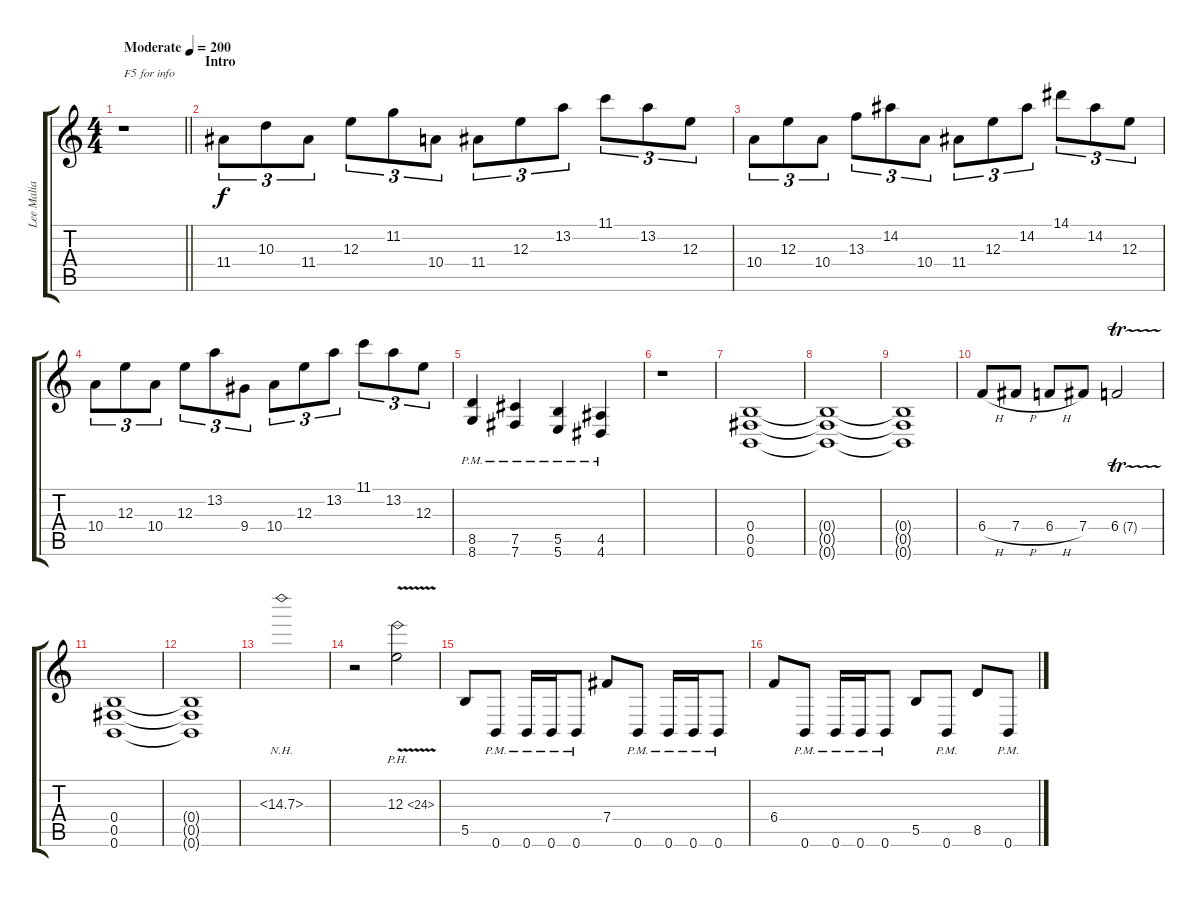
\track ("Lee Malia" "Lee Malia") {instrument distortionguitar}
\staff {score tabs}
\tuning (Db4 Ab3 E3 B2 Gb2 B1) {hide}
\ts (4 4)
\tempo (200 "Moderate")
\clef g2
\barLineRight lightlight
\ks c
r.1{txt "F5 for info" dy f instrument distortionguitar} |
\section ("" "Intro")
11.4.8{tu (3 2)} 10.3.8{tu (3 2)} 11.4.8{tu (3 2)} 12.3.8{tu (3 2)} 11.2.8{tu (3 2)} 10.4.8{tu (3 2)} 11.4.8{tu (3 2)} 12.3.8{tu (3 2)} 13.2.8{tu (3 2)} 11.1.8{tu (3 2)} 13.2.8{tu (3 2)} 12.3.8{tu (3 2)} |
10.4.8{tu (3 2)} 12.3.8{tu (3 2)} 10.4.8{tu (3 2)} 13.3.8{tu (3 2)} 14.2.8{tu (3 2)} 10.4.8{tu (3 2)} 11.4.8{tu (3 2)} 12.3.8{tu (3 2)} 14.2.8{tu (3 2)} 14.1.8{tu (3 2)} 14.2.8{tu (3 2)} 12.3.8{tu (3 2)} |
10.4.8{tu (3 2)} 12.3.8{tu (3 2)} 10.4.8{tu (3 2)} 12.3.8{tu (3 2)} 13.2.8{tu (3 2)} 9.4.8{tu (3 2)} 10.4.8{tu (3 2)} 12.3.8{tu (3 2)} 13.2.8{tu (3 2)} 11.1.8{tu (3 2)} 13.2.8{tu (3 2)} 12.3.8{tu (3 2)} |
(8.5{pm} 8.6{pm}).4 (7.5{pm} 7.6{pm}).4 (5.5{pm} 5.6{pm}).4 (4.5{pm} 4.6{pm}).4 |
r.1 |
(0.4 0.5 0.6).1 |
(0.4{t} 0.5{t} 0.6{t}).1 |
(0.4{t} 0.5{t} 0.6{t}).1 |
6.4{h}.8 7.4{h}.8 6.4{h}.8 7.4.8 6.4{tr (7 16)}.2 |
(0.4 0.5 0.6).1 |
(0.4{t} 0.5{t} 0.6{t}).1 |
15.3{nh}.1 |
r.2 12.3{ph 12 v}.2 |
5.5.8 0.6{pm}.8 0.6{pm}.16 0.6{pm}.16 0.6{pm}.8 7.4.8 0.6{pm}.8 0.6{pm}.16 0.6{pm}.16 0.6{pm}.8 |
6.4.8 0.6{pm}.8 0.6{pm}.16 0.6{pm}.16 0.6{pm}.8 5.5.8 0.6{pm}.8 8.5.8 0.6{pm}.8
